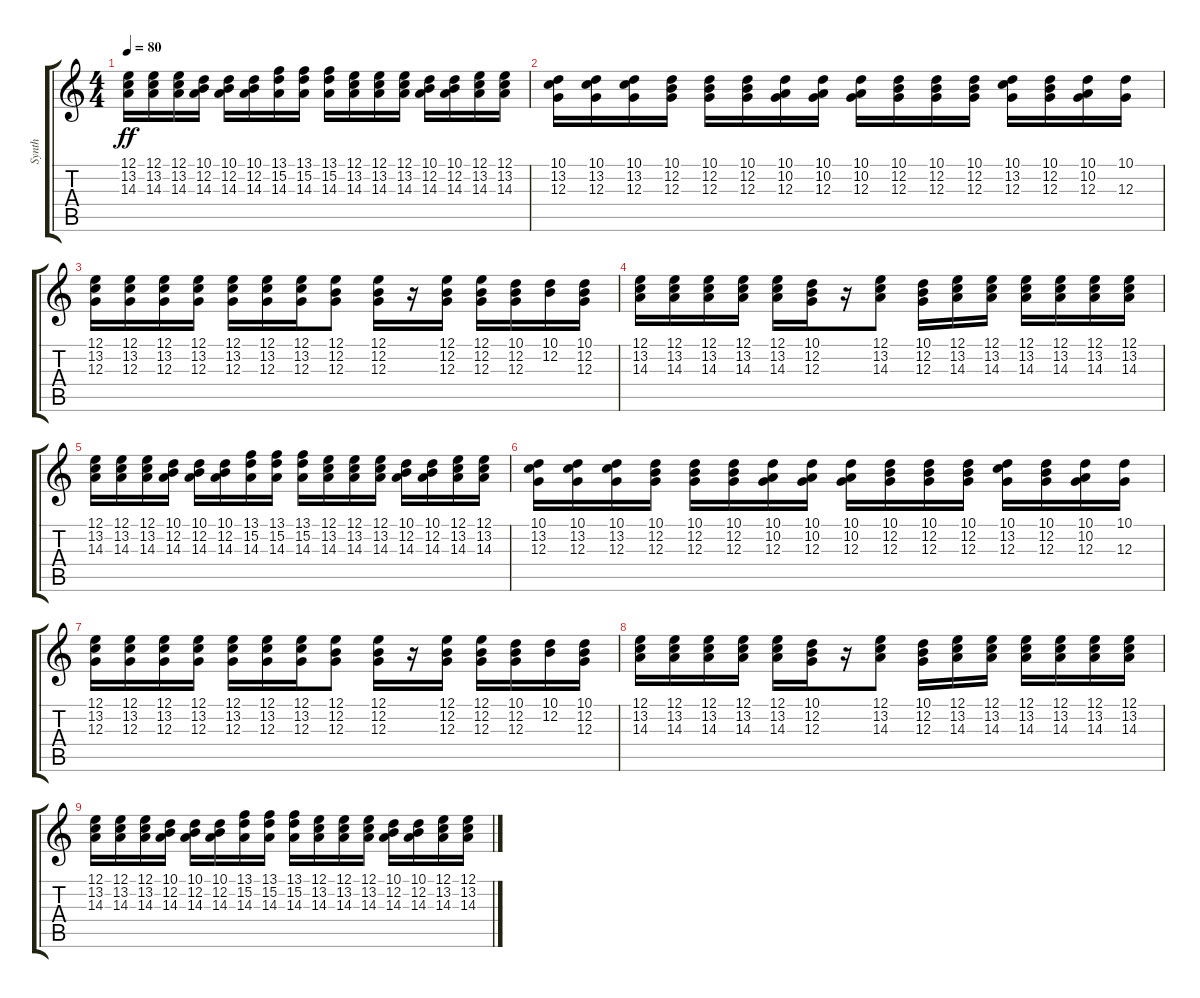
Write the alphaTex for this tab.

\track ("Synth" "Synth") {instrument lead1square}
\staff {score tabs}
\tuning (E4 B3 G3 D3 A2 E2) {hide}
\ts (4 4)
\tempo 80
\clef g2
\ks c
(12.1 13.2 14.3).16{dy ff} (12.1 13.2 14.3).16 (12.1 13.2 14.3).16 (10.1 12.2 14.3).16 (10.1 12.2 14.3).16 (10.1 12.2 14.3).16 (13.1 15.2 14.3).16 (13.1 15.2 14.3).16 (13.1 15.2 14.3).16 (12.1 13.2 14.3).16 (12.1 13.2 14.3).16 (12.1 13.2 14.3).16 (10.1 12.2 14.3).16 (10.1 12.2 14.3).16 (12.1 13.2 14.3).16 (12.1 13.2 14.3).16 |
(10.1 13.2 12.3).16 (10.1 13.2 12.3).16 (10.1 13.2 12.3).16 (10.1 12.2 12.3).16 (10.1 12.2 12.3).16 (10.1 12.2 12.3).16 (10.1 10.2 12.3).16 (10.1 10.2 12.3).16 (10.1 10.2 12.3).16 (10.1 12.2 12.3).16 (10.1 12.2 12.3).16 (10.1 12.2 12.3).16 (10.1 13.2 12.3).16 (10.1 12.2 12.3).16 (10.1 10.2 12.3).16 (10.1 12.3).16 |
(12.1 13.2 12.3).16 (12.1 13.2 12.3).16 (12.1 13.2 12.3).16 (12.1 13.2 12.3).16 (12.1 13.2 12.3).16 (12.1 13.2 12.3).16 (12.1 13.2 12.3).16 (12.1 12.2 12.3).8 (12.1 12.2 12.3).16 r.16 (12.1 12.2 12.3).16 (12.1 12.2 12.3).16 (10.1 12.2 12.3).16 (10.1 12.2).16 (10.1 12.2 12.3).16 |
(12.1 13.2 14.3).16 (12.1 13.2 14.3).16 (12.1 13.2 14.3).16 (12.1 13.2 14.3).16 (12.1 13.2 14.3).16 (10.1 12.2 12.3).16 r.16 (12.1 13.2 14.3).8 (10.1 12.2 12.3).16 (12.1 13.2 14.3).16 (12.1 13.2 14.3).16 (12.1 13.2 14.3).16 (12.1 13.2 14.3).16 (12.1 13.2 14.3).16 (12.1 13.2 14.3).16 |
(12.1 13.2 14.3).16 (12.1 13.2 14.3).16 (12.1 13.2 14.3).16 (10.1 12.2 14.3).16 (10.1 12.2 14.3).16 (10.1 12.2 14.3).16 (13.1 15.2 14.3).16 (13.1 15.2 14.3).16 (13.1 15.2 14.3).16 (12.1 13.2 14.3).16 (12.1 13.2 14.3).16 (12.1 13.2 14.3).16 (10.1 12.2 14.3).16 (10.1 12.2 14.3).16 (12.1 13.2 14.3).16 (12.1 13.2 14.3).16 |
(10.1 13.2 12.3).16 (10.1 13.2 12.3).16 (10.1 13.2 12.3).16 (10.1 12.2 12.3).16 (10.1 12.2 12.3).16 (10.1 12.2 12.3).16 (10.1 10.2 12.3).16 (10.1 10.2 12.3).16 (10.1 10.2 12.3).16 (10.1 12.2 12.3).16 (10.1 12.2 12.3).16 (10.1 12.2 12.3).16 (10.1 13.2 12.3).16 (10.1 12.2 12.3).16 (10.1 10.2 12.3).16 (10.1 12.3).16 |
(12.1 13.2 12.3).16 (12.1 13.2 12.3).16 (12.1 13.2 12.3).16 (12.1 13.2 12.3).16 (12.1 13.2 12.3).16 (12.1 13.2 12.3).16 (12.1 13.2 12.3).16 (12.1 12.2 12.3).8 (12.1 12.2 12.3).16 r.16 (12.1 12.2 12.3).16 (12.1 12.2 12.3).16 (10.1 12.2 12.3).16 (10.1 12.2).16 (10.1 12.2 12.3).16 |
(12.1 13.2 14.3).16 (12.1 13.2 14.3).16 (12.1 13.2 14.3).16 (12.1 13.2 14.3).16 (12.1 13.2 14.3).16 (10.1 12.2 12.3).16 r.16 (12.1 13.2 14.3).8 (10.1 12.2 12.3).16 (12.1 13.2 14.3).16 (12.1 13.2 14.3).16 (12.1 13.2 14.3).16 (12.1 13.2 14.3).16 (12.1 13.2 14.3).16 (12.1 13.2 14.3).16 |
(12.1 13.2 14.3).16 (12.1 13.2 14.3).16 (12.1 13.2 14.3).16 (10.1 12.2 14.3).16 (10.1 12.2 14.3).16 (10.1 12.2 14.3).16 (13.1 15.2 14.3).16 (13.1 15.2 14.3).16 (13.1 15.2 14.3).16 (12.1 13.2 14.3).16 (12.1 13.2 14.3).16 (12.1 13.2 14.3).16 (10.1 12.2 14.3).16 (10.1 12.2 14.3).16 (12.1 13.2 14.3).16 (12.1 13.2 14.3).16
